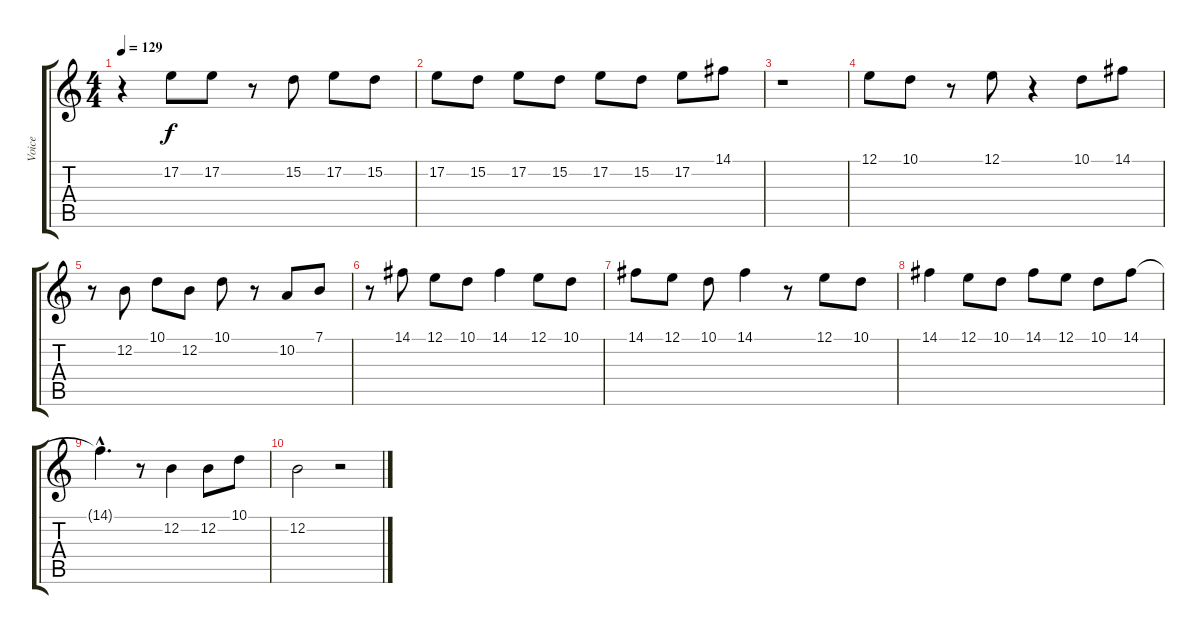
\track ("Voice" "Voice") {instrument panflute}
\staff {score tabs}
\tuning (E4 B3 G3 D3 A2 E2) {hide}
\ts (4 4)
\tempo 129
\clef g2
\ks c
r.4{dy f} 17.2.8 17.2.8 r.8 15.2.8 17.2.8 15.2.8 |
17.2.8 15.2.8 17.2.8 15.2.8 17.2.8 15.2.8 17.2.8 14.1.8 |
r.1 |
12.1.8 10.1.8 r.8 12.1.8 r.4 10.1.8 14.1.8 |
r.8 12.2.8 10.1.8 12.2.8 10.1.8 r.8 10.2.8 7.1.8 |
r.8 14.1.8 12.1.8 10.1.8 14.1.4 12.1.8 10.1.8 |
14.1.8 12.1.8 10.1.8 14.1.4 r.8 12.1.8 10.1.8 |
14.1.4 12.1.8 10.1.8 14.1.8 12.1.8 10.1.8 14.1.8 |
14.1{hac t}.4{d} r.8 12.2.4 12.2.8 10.1.8 |
12.2.2 r.2
